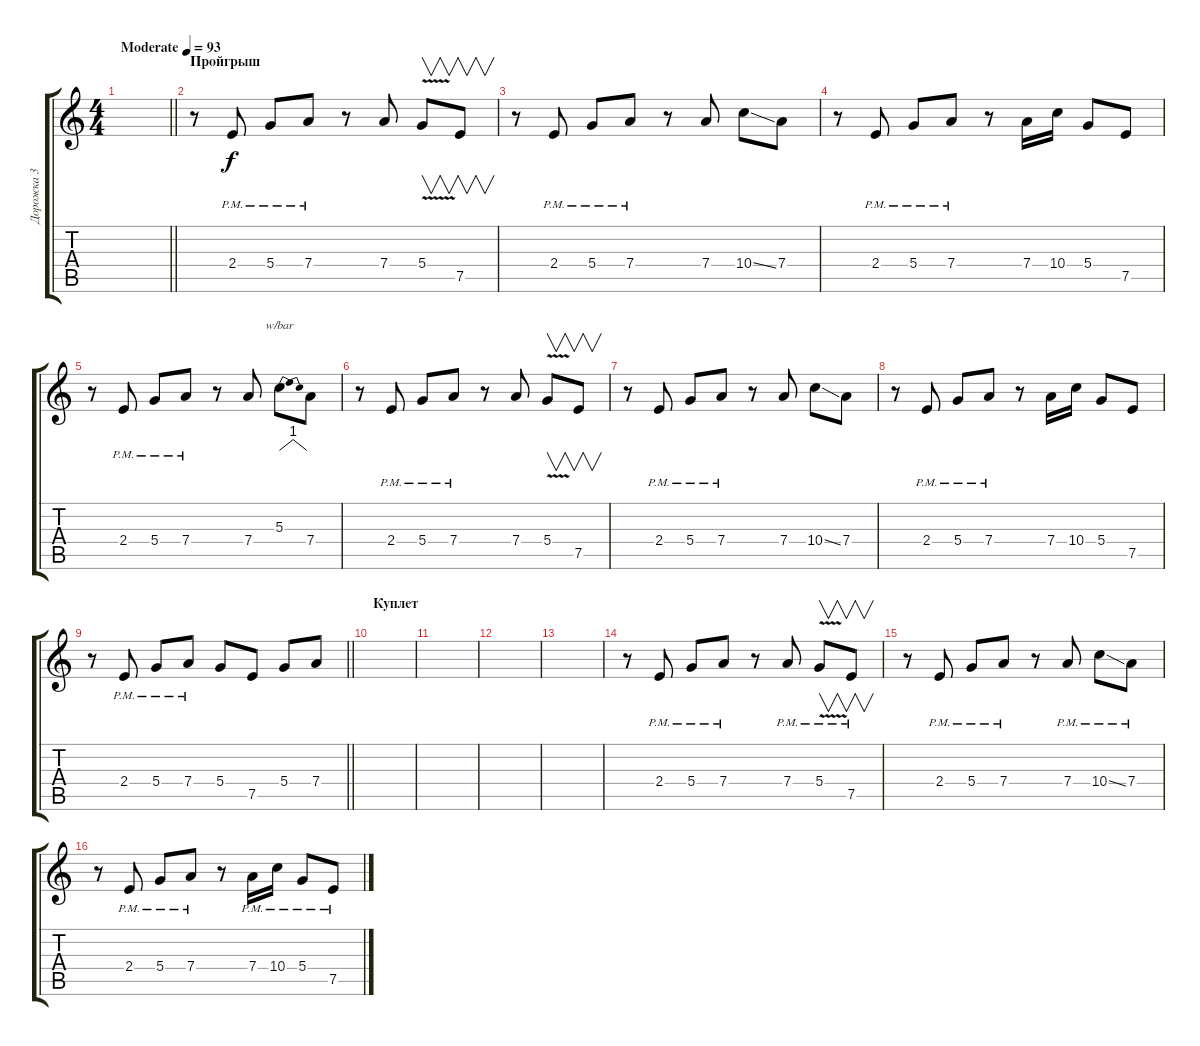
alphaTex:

\track ("Дорожка 3" "Дорожка 3") {instrument distortionguitar}
\staff {score tabs}
\tuning (E4 B3 G3 D3 A2 E2) {hide}
\ts (4 4)
\tempo (93 "Moderate")
\clef g2
\barLineRight lightlight
\ks c
|
\section ("" "Пройгрыш")
r.8 2.4{pm}.8 5.4{pm}.8 7.4{pm}.8 r.8 7.4.8 5.4{v}.8{v} 7.5.8{v} |
r.8 2.4{pm}.8 5.4{pm}.8 7.4{pm}.8 r.8 7.4.8 10.4{ss}.8 7.4.8 |
r.8 2.4{pm}.8 5.4{pm}.8 7.4{pm}.8 r.8 7.4.16 10.4.16 5.4.8 7.5.8 |
r.8 2.4{pm}.8 5.4{pm}.8 7.4{pm}.8 r.8 7.4.8 5.3.8{tbe (dip default 0 0 30 4 60 0)} 7.4.8 |
r.8 2.4{pm}.8 5.4{pm}.8 7.4{pm}.8 r.8 7.4.8 5.4{v}.8{v} 7.5.8{v} |
r.8 2.4{pm}.8 5.4{pm}.8 7.4{pm}.8 r.8 7.4.8 10.4{ss}.8 7.4.8 |
r.8 2.4{pm}.8 5.4{pm}.8 7.4{pm}.8 r.8 7.4.16 10.4.16 5.4.8 7.5.8 |
\barLineRight lightlight
r.8 2.4{pm}.8 5.4{pm}.8 7.4{pm}.8 5.4.8 7.5.8 5.4.8 7.4.8 |
\section ("" "Куплет")
|
|
|
|
r.8 2.4{pm}.8 5.4{pm}.8 7.4{pm}.8 r.8 7.4{pm}.8 5.4{v pm}.8{v} 7.5{pm}.8{v} |
r.8 2.4{pm}.8 5.4{pm}.8 7.4{pm}.8 r.8 7.4{pm}.8 10.4{ss pm}.8 7.4{pm}.8 |
r.8 2.4{pm}.8 5.4{pm}.8 7.4{pm}.8 r.8 7.4{pm}.16 10.4{pm}.16 5.4{pm}.8 7.5{pm}.8
